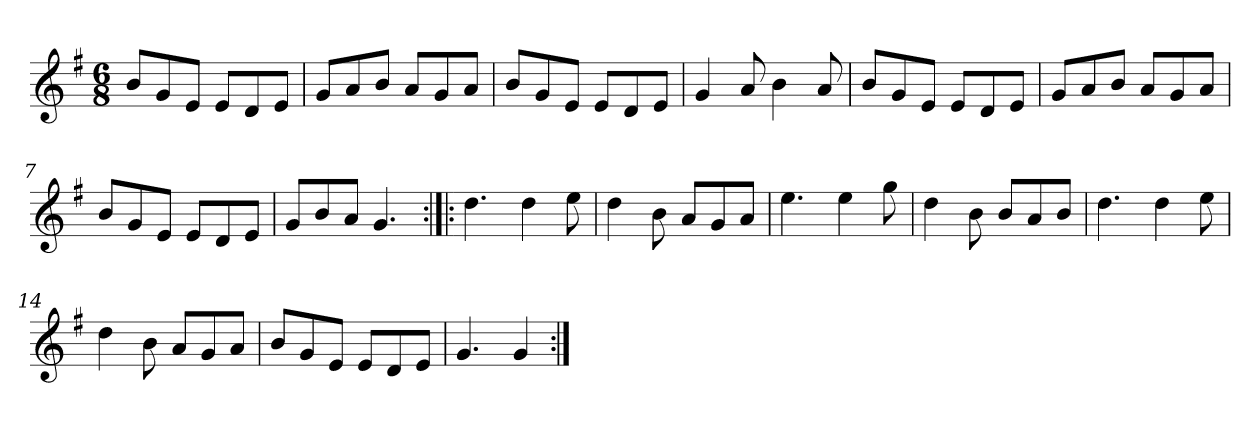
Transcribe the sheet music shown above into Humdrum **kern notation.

**kern
*part1
*staff1
*clefG2
*k[f#]
*e:
*M6/8
=1
8b/L
8g/
8e/J
8e/L
8d/
8e/J
=2
8g/L
8a/
8b/J
8a/L
8g/
8a/J
=3
8b/L
8g/
8e/J
8e/L
8d/
8e/J
=4
4g/
8a/
4b\
8a/
=5
8b/L
8g/
8e/J
8e/L
8d/
8e/J
=6
8g/L
8a/
8b/J
8a/L
8g/
8a/J
=7
8b/L
8g/
8e/J
8e/L
8d/
8e/J
!!LO:LB:g=z
=8
8g/L
8b/
8a/J
4.g/
=9:|!|:
4.dd\
4dd\
8ee\
=10
4dd\
8b\
8a/L
8g/
8a/J
=11
4.ee\
4ee\
8gg\
=12
4dd\
8b\
8b/L
8a/
8b/J
=13
4.dd\
4dd\
8ee\
=14
4dd\
8b\
8a/L
8g/
8a/J
=15
8b/L
8g/
8e/J
8e/L
8d/
8e/J
=16
4.g/
4g/
=:|!
*-
